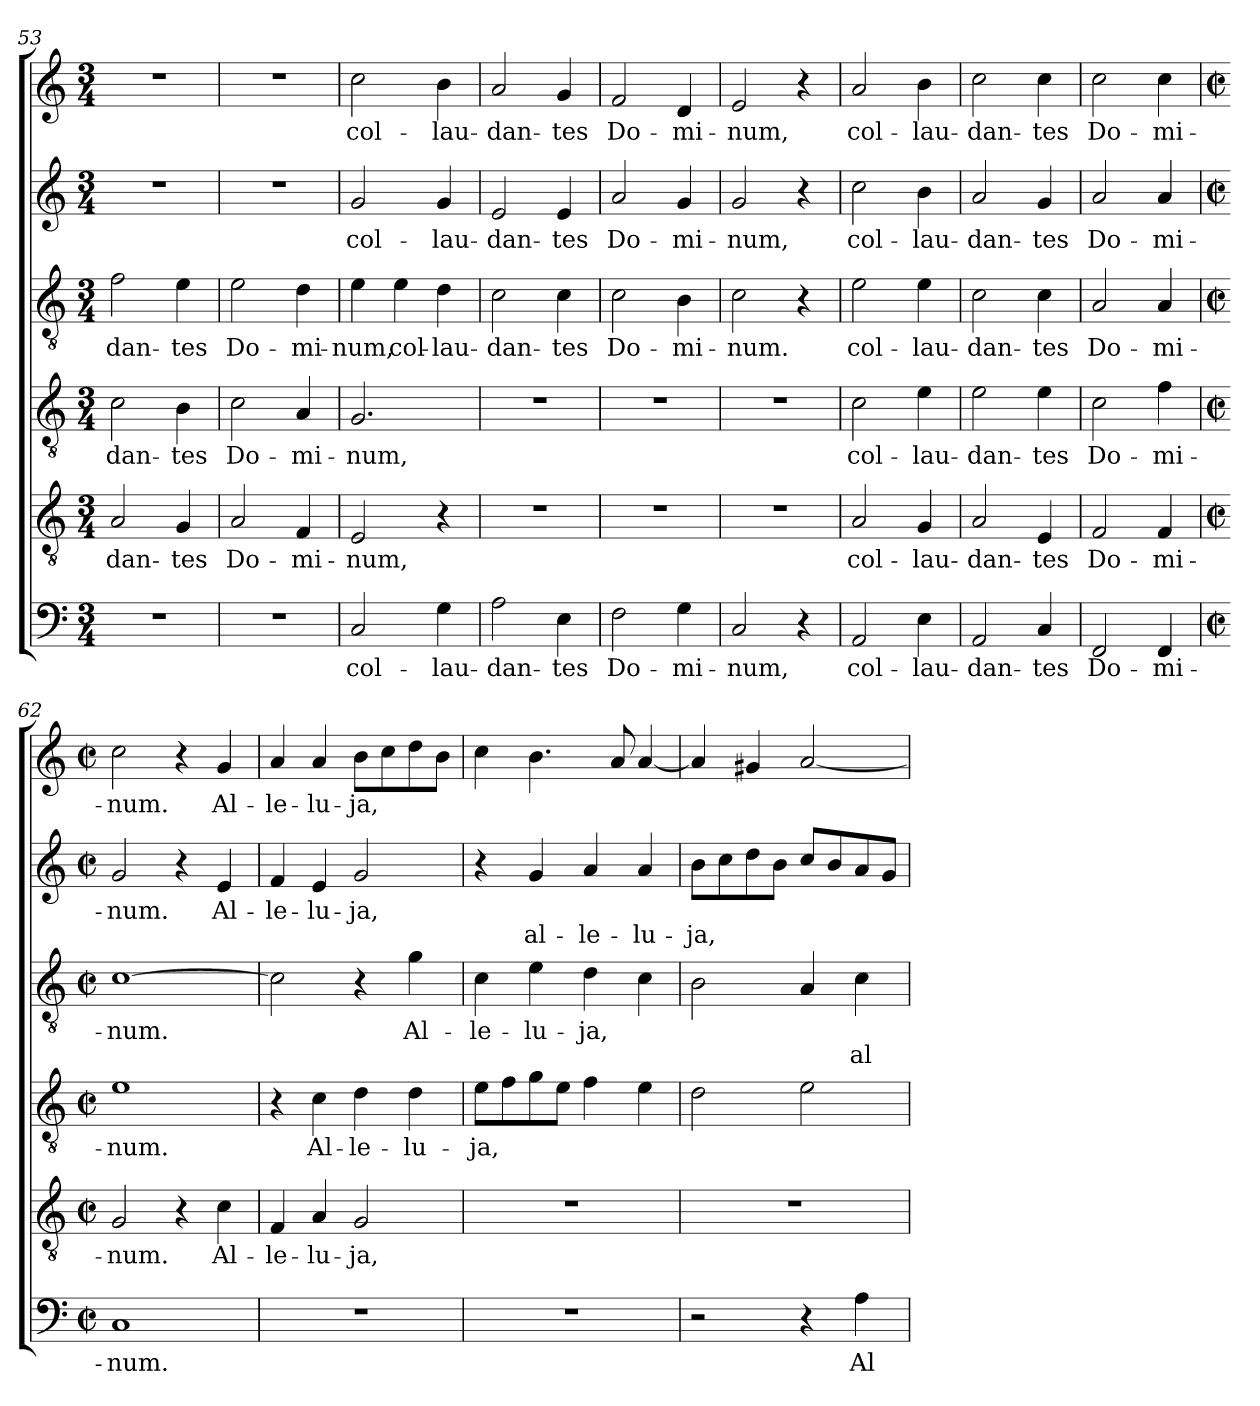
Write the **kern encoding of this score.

**kern	**text	**kern	**text	**kern	**text	**kern	**text	**text	**kern	**text	**text	**kern	**text
*part6	*part6	*part5	*part5	*part4	*part4	*part3	*part3	*part3	*part2	*part2	*part2	*part1	*part1
*staff6	*staff6	*staff5	*staff5	*staff4	*staff4	*staff3	*staff3	*staff3	*staff2	*staff2	*staff2	*staff1	*staff1
*clefF4	*	*clefGv2	*	*clefGv2	*	*clefGv2	*	*	*clefG2	*	*	*clefG2	*
*k[]	*	*k[]	*	*k[]	*	*k[]	*	*	*k[]	*	*	*k[]	*
*C:	*	*C:	*	*C:	*	*C:	*	*	*C:	*	*	*C:	*
*M3/4	*	*M3/4	*	*M3/4	*	*M3/4	*	*	*M3/4	*	*	*M3/4	*
=53	=53	=53	=53	=53	=53	=53	=53	=53	=53	=53	=53	=53	=53
!	!	!	!LO:LY:b	!	!LO:LY:b	!	!LO:LY:b	!	!	!	!	!	!
2.r	.	2A/	-dan-	2c\	-dan-	2f\	-dan-	.	2.r	.	.	2.r	.
!	!	!	!LO:LY:b	!	!LO:LY:b	!	!LO:LY:b	!	!	!	!	!	!
.	.	4G/	-tes	4B\	-tes	4e\	-tes	.	.	.	.	.	.
=54	=54	=54	=54	=54	=54	=54	=54	=54	=54	=54	=54	=54	=54
!	!	!	!LO:LY:b	!	!LO:LY:b	!	!LO:LY:b	!	!	!	!	!	!
2.r	.	2A/	Do-	2c\	Do-	2e\	Do-	.	2.r	.	.	2.r	.
!	!	!	!LO:LY:b	!	!LO:LY:b	!	!LO:LY:b	!	!	!	!	!	!
.	.	4F/	-mi-	4A/	-mi-	4d\	-mi-	.	.	.	.	.	.
!!LO:PB:g=z
=55	=55	=55	=55	=55	=55	=55	=55	=55	=55	=55	=55	=55	=55
!	!LO:LY:b	!	!LO:LY:b	!	!LO:LY:b	!	!LO:LY:b	!	!	!LO:LY:b	!	!	!LO:LY:b
2C/	col-	2E/	-num,	2.G/	-num,	4e\	-num,	.	2g/	col-	.	2cc\	col-
!	!	!	!	!	!	!	!LO:LY:b	!	!	!	!	!	!
.	.	.	.	.	.	4e\	col-	.	.	.	.	.	.
!	!LO:LY:b	!	!	!	!	!	!LO:LY:b	!	!	!LO:LY:b	!	!	!LO:LY:b
4G\	-lau-	4r	.	.	.	4d\	-lau-	.	4g/	-lau-	.	4b\	-lau-
=56	=56	=56	=56	=56	=56	=56	=56	=56	=56	=56	=56	=56	=56
!	!LO:LY:b	!LO:N:vis=1	!	!LO:N:vis=1	!	!	!LO:LY:b	!	!	!LO:LY:b	!	!	!LO:LY:b
2A\	-dan-	2.r	.	2.r	.	2c\	-dan-	.	2e/	-dan-	.	2a/	-dan-
!	!LO:LY:b	!	!	!	!	!	!LO:LY:b	!	!	!LO:LY:b	!	!	!LO:LY:b
4E\	-tes	.	.	.	.	4c\	-tes	.	4e/	-tes	.	4g/	-tes
=57	=57	=57	=57	=57	=57	=57	=57	=57	=57	=57	=57	=57	=57
!	!LO:LY:b	!	!	!	!	!	!LO:LY:b	!	!	!LO:LY:b	!	!	!LO:LY:b
2F\	Do-	2.r	.	2.r	.	2c\	Do-	.	2a/	Do-	.	2f/	Do-
!	!LO:LY:b	!	!	!	!	!	!LO:LY:b	!	!	!LO:LY:b	!	!	!LO:LY:b
4G\	-mi-	.	.	.	.	4B\	-mi-	.	4g/	-mi-	.	4d/	-mi-
=58	=58	=58	=58	=58	=58	=58	=58	=58	=58	=58	=58	=58	=58
!	!LO:LY:b	!	!	!	!	!	!LO:LY:b	!	!	!LO:LY:b	!	!	!LO:LY:b
2C/	-num,	2.r	.	2.r	.	2c\	-num.	.	2g/	-num,	.	2e/	-num,
4r	.	.	.	.	.	4r	.	.	4r	.	.	4r	.
=59	=59	=59	=59	=59	=59	=59	=59	=59	=59	=59	=59	=59	=59
!	!LO:LY:b	!	!LO:LY:b	!	!LO:LY:b	!	!LO:LY:b	!	!	!LO:LY:b	!	!	!LO:LY:b
2AA/	col-	2A/	col-	2c\	col-	2e\	col-	.	2cc\	col-	.	2a/	col-
!	!LO:LY:b	!	!LO:LY:b	!	!LO:LY:b	!	!LO:LY:b	!	!	!LO:LY:b	!	!	!LO:LY:b
4E\	-lau-	4G/	-lau-	4e\	-lau-	4e\	-lau-	.	4b\	-lau-	.	4b\	-lau-
=60	=60	=60	=60	=60	=60	=60	=60	=60	=60	=60	=60	=60	=60
!	!LO:LY:b	!	!LO:LY:b	!	!LO:LY:b	!	!LO:LY:b	!	!	!LO:LY:b	!	!	!LO:LY:b
2AA/	-dan-	2A/	-dan-	2e\	-dan-	2c\	-dan-	.	2a/	-dan-	.	2cc\	-dan-
!	!LO:LY:b	!	!LO:LY:b	!	!LO:LY:b	!	!LO:LY:b	!	!	!LO:LY:b	!	!	!LO:LY:b
4C/	-tes	4E/	-tes	4e\	-tes	4c\	-tes	.	4g/	-tes	.	4cc\	-tes
=61	=61	=61	=61	=61	=61	=61	=61	=61	=61	=61	=61	=61	=61
!	!LO:LY:b	!	!LO:LY:b	!	!LO:LY:b	!	!LO:LY:b	!	!	!LO:LY:b	!	!	!LO:LY:b
2FF/	Do-	2F/	Do-	2c\	Do-	2A/	Do-	.	2a/	Do-	.	2cc\	Do-
!	!LO:LY:b	!	!LO:LY:b	!	!LO:LY:b	!	!LO:LY:b	!	!	!LO:LY:b	!	!	!LO:LY:b
4FF/	-mi-	4F/	-mi-	4f\	-mi-	4A/	-mi-	.	4a/	-mi-	.	4cc\	-mi-
!!LO:LB:g=z
=62	=62	=62	=62	=62	=62	=62	=62	=62	=62	=62	=62	=62	=62
*M2/2	*	*M2/2	*	*M2/2	*	*M2/2	*	*	*M2/2	*	*	*M2/2	*
*met(c|)	*	*met(c|)	*	*met(c|)	*	*met(c|)	*	*	*met(c|)	*	*	*met(c|)	*
!	!LO:LY:b	!	!LO:LY:b	!	!LO:LY:b	!	!LO:LY:b	!	!	!LO:LY:b	!	!	!LO:LY:b
1C	-num.	2G/	-num.	1e	-num.	[1c	-num.	.	2g/	-num.	.	2cc\	-num.
.	.	4r	.	.	.	.	.	.	4r	.	.	4r	.
!	!	!	!LO:LY:b	!	!	!	!	!	!	!LO:LY:b	!	!	!LO:LY:b
.	.	4c\	Al-	.	.	.	.	.	4e/	Al-	.	4g/	Al-
=63	=63	=63	=63	=63	=63	=63	=63	=63	=63	=63	=63	=63	=63
!	!	!	!LO:LY:b	!	!	!	!	!	!	!LO:LY:b	!	!	!LO:LY:b
1r	.	4F/	-le-	4r	.	2c\]	.	.	4f/	-le-	.	4a/	-le-
!	!	!	!LO:LY:b	!	!LO:LY:b	!	!	!	!	!LO:LY:b	!	!	!LO:LY:b
.	.	4A/	-lu-	4c\	Al-	.	.	.	4e/	-lu-	.	4a/	-lu-
!	!	!	!LO:LY:b	!	!LO:LY:b	!	!	!	!	!LO:LY:b	!	!	!LO:LY:b
.	.	2G/	-ja,	4d\	-le-	4r	.	.	2g/	-ja,	.	8b\L	-ja,
.	.	.	.	.	.	.	.	.	.	.	.	8cc\	.
!	!	!	!	!	!LO:LY:b	!	!LO:LY:b	!	!	!	!	!	!
.	.	.	.	4d\	-lu-	4g\	Al-	.	.	.	.	8dd\	.
.	.	.	.	.	.	.	.	.	.	.	.	8b\J	.
=64	=64	=64	=64	=64	=64	=64	=64	=64	=64	=64	=64	=64	=64
!	!	!	!	!	!LO:LY:b	!	!LO:LY:b	!	!	!	!	!	!
1r	.	1r	.	8e\L	-ja,	4c\	-le-	.	4r	.	.	4cc\	.
.	.	.	.	8f\	.	.	.	.	.	.	.	.	.
!	!	!	!	!	!	!	!LO:LY:b	!	!	!	!LO:LY:b	!	!
.	.	.	.	8g\	.	4e\	-lu-	.	4g/	.	al-	4.b\	.
.	.	.	.	8e\J	.	.	.	.	.	.	.	.	.
!	!	!	!	!	!	!	!LO:LY:b	!	!	!	!LO:LY:b	!	!
.	.	.	.	4f\	.	4d\	-ja,	.	4a/	.	-le-	.	.
.	.	.	.	.	.	.	.	.	.	.	.	8a/	.
!	!	!	!	!	!	!	!	!	!	!	!LO:LY:b	!	!
.	.	.	.	4e\	.	4c\	.	.	4a/	.	-lu-	[4a/	.
=65	=65	=65	=65	=65	=65	=65	=65	=65	=65	=65	=65	=65	=65
!	!	!	!	!	!	!	!	!	!	!	!LO:LY:b	!	!
2r	.	1r	.	2d\	.	2B\	.	.	8b\L	.	-ja,	4a/]	.
.	.	.	.	.	.	.	.	.	8cc\	.	.	.	.
.	.	.	.	.	.	.	.	.	8dd\	.	.	4g#X/	.
.	.	.	.	.	.	.	.	.	8b\J	.	.	.	.
4r	.	.	.	2e\	.	4A/	.	.	8cc/L	.	.	[2a/	.
.	.	.	.	.	.	.	.	.	8b/	.	.	.	.
!	!LO:LY:b	!	!	!	!	!	!	!LO:LY:b	!	!	!	!	!
4A\	Al-	.	.	.	.	4c\	.	al-	8a/	.	.	.	.
.	.	.	.	.	.	.	.	.	8g/J	.	.	.	.
=	=	=	=	=	=	=	=	=	=	=	=	=	=
*-	*-	*-	*-	*-	*-	*-	*-	*-	*-	*-	*-	*-	*-
